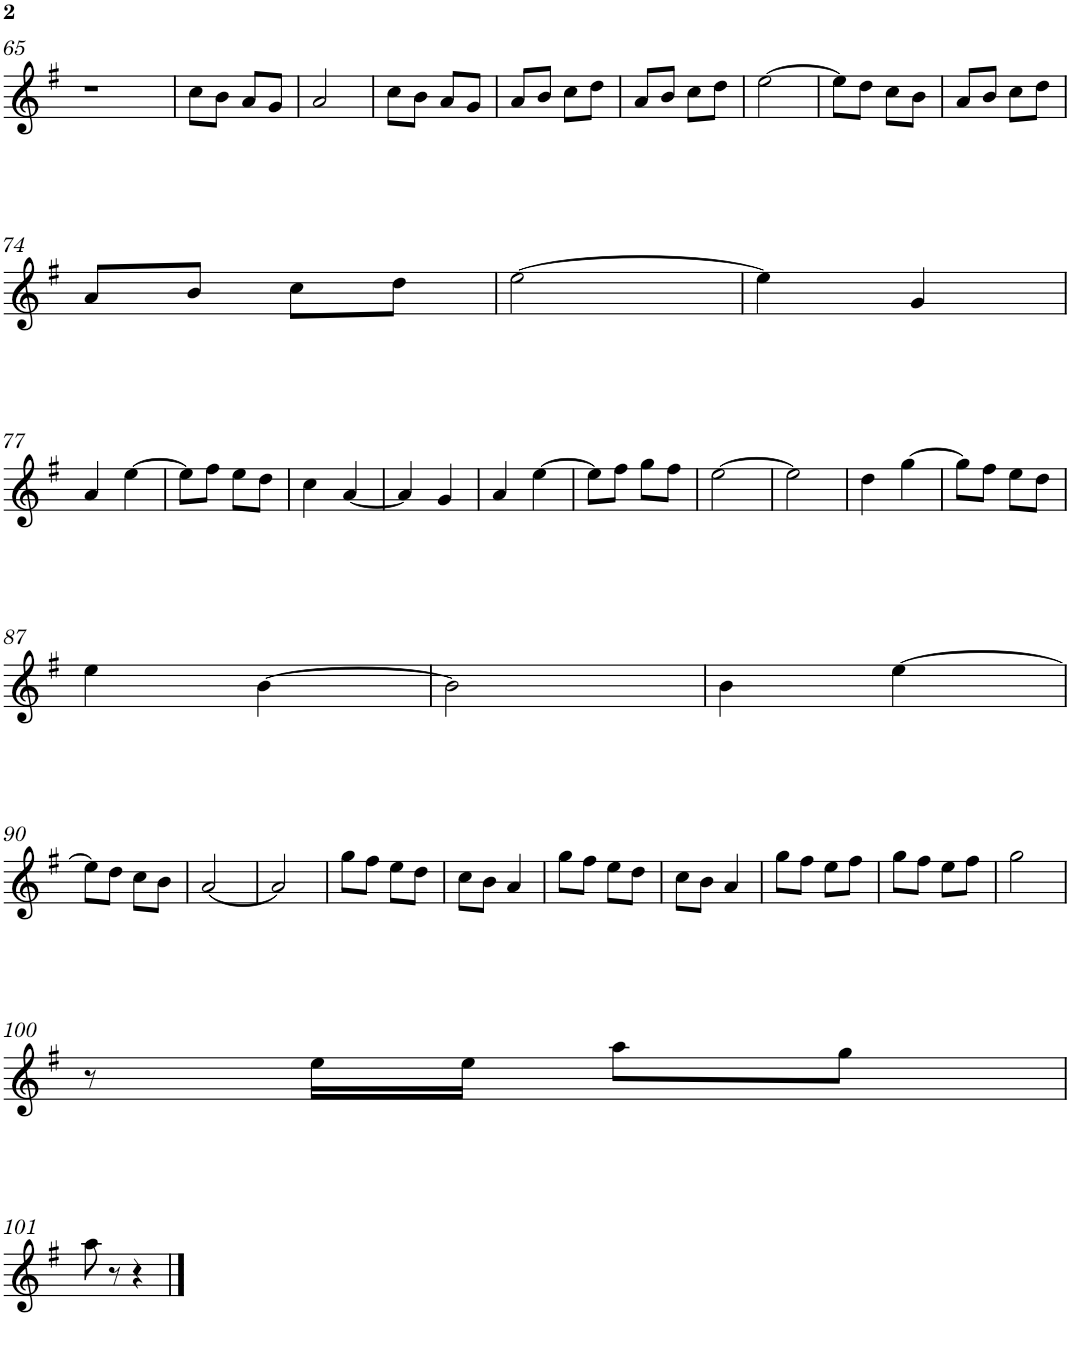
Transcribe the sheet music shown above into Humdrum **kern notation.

**kern
*part1
*staff1
*I"Gralla 2
!!LO:PB:g=z
*clefG2
*k[f#]
*M2/4
=65
2r
=66
8cc\L
8b\J
8a/L
8g/J
=67
2a/
=68
8cc\L
8b\J
8a/L
8g/J
=69
8a/L
8b/J
8cc\L
8dd\J
=70
8a/L
8b/J
8cc\L
8dd\J
=71
[2ee\
=72
8ee\L]
8dd\J
8cc\L
8b\J
=73
8a/L
8b/J
8cc\L
8dd\J
!!LO:LB:g=z
=74
8a/L
8b/J
8cc\L
8dd\J
=75
[2ee\
=76
4ee\]
4g/
!!LO:LB:g=z
=77
4a/
[4ee\
=78
8ee\L]
8ff#\J
8ee\L
8dd\J
=79
4cc\
[4a/
=80
4a/]
4g/
=81
4a/
[4ee\
=82
8ee\L]
8ff#\J
8gg\L
8ff#\J
=83
[2ee\
=84
2ee\]
=85
4dd\
[4gg\
=86
8gg\L]
8ff#\J
8ee\L
8dd\J
!!LO:LB:g=z
=87
4ee\
[4b\
=88
2b\]
=89
4b\
[4ee\
!!LO:LB:g=z
=90
8ee\L]
8dd\J
8cc\L
8b\J
=91
[2a/
=92
2a/]
=93
8gg\L
8ff#\J
8ee\L
8dd\J
=94
8cc\L
8b\J
4a/
=95
8gg\L
8ff#\J
8ee\L
8dd\J
=96
8cc\L
8b\J
4a/
=97
8gg\L
8ff#\J
8ee\L
8ff#\J
=98
8gg\L
8ff#\J
8ee\L
8ff#\J
=99
2gg\
!!LO:LB:g=z
=100
8r
16ee\LL
16ee\JJ
8aa\L
8gg\J
!!LO:LB:g=z
=101
8aa\
8r
4r
==
*-
